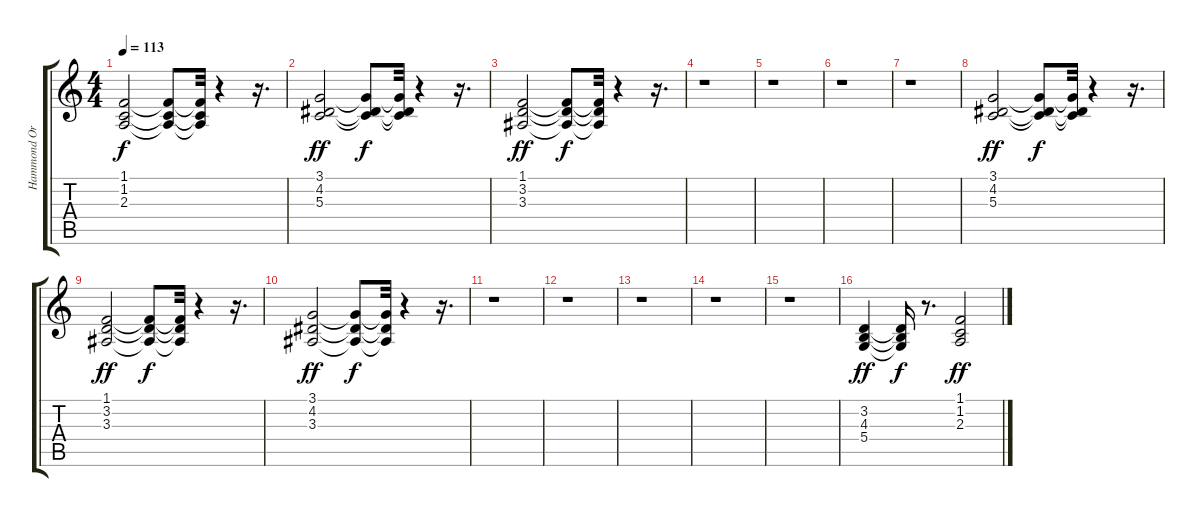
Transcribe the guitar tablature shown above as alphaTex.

\track ("Hammond Organ" "Hammond Or") {instrument drawbarorgan}
\staff {score tabs}
\tuning (E4 B3 G3 D3 A2 E2) {hide}
\ts (4 4)
\tempo 113
\clef g2
\ks c
(1.1{t} 1.2{t} 2.3{t}).2{dy f} (1.1{t} 1.2{t} 2.3{t}).8 (1.1{t} 1.2{t} 2.3{t}).32 r.4 r.16{d} |
(3.1 4.2 5.3).2{dy ff} (3.1{t} 4.2{t} 5.3{t}).8{dy f} (3.1{t} 4.2{t} 5.3{t}).32 r.4 r.16{d} |
(1.1 3.2 3.3).2{dy ff} (1.1{t} 3.2{t} 3.3{t}).8{dy f} (1.1{t} 3.2{t} 3.3{t}).32 r.4 r.16{d} |
r.1 |
r.1 |
r.1 |
r.1 |
(3.1 4.2 5.3).2{dy ff} (3.1{t} 4.2{t} 5.3{t}).8{dy f} (3.1{t} 4.2{t} 5.3{t}).32 r.4 r.16{d} |
(1.1 3.2 3.3).2{dy ff} (1.1{t} 3.2{t} 3.3{t}).8{dy f} (1.1{t} 3.2{t} 3.3{t}).32 r.4 r.16{d} |
(3.1 4.2 3.3).2{dy ff} (3.1{t} 4.2{t} 3.3{t}).8{dy f} (3.1{t} 4.2{t} 3.3{t}).32 r.4 r.16{d} |
r.1 |
r.1 |
r.1 |
r.1 |
r.1 |
(3.2 4.3 5.4).4{dy ff} (3.2{t} 4.3{t} 5.4{t}).16{dy f} r.8{d} (1.1 1.2 2.3).2{dy ff}
